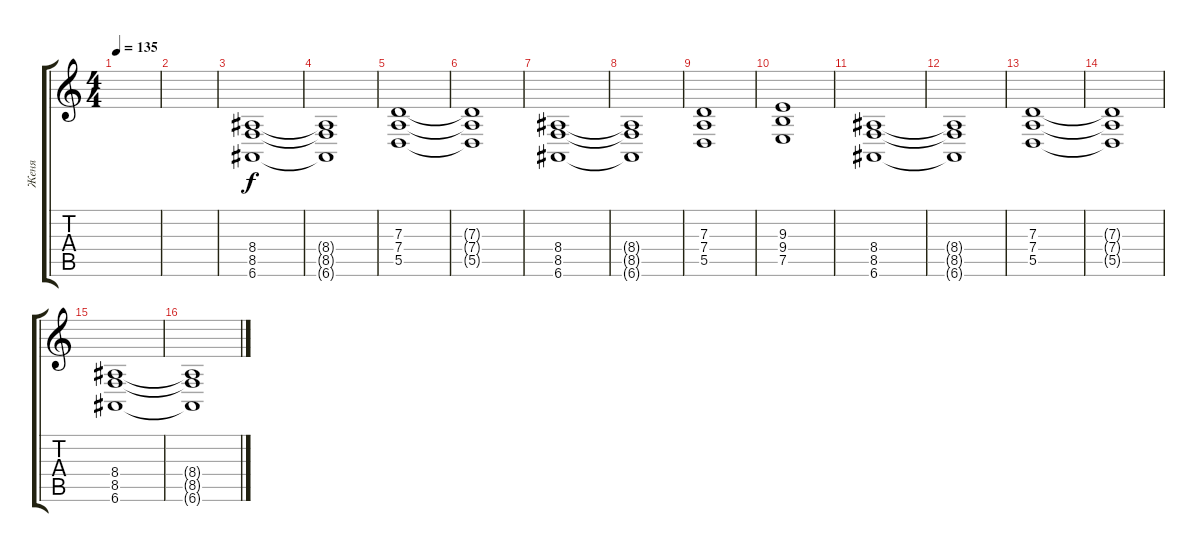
\track ("Женя" "Женя") {instrument stringensemble1}
\staff {score tabs}
\tuning (E4 B3 G3 D3 A2 E2) {hide}
\ts (4 4)
\tempo 135
\clef g2
\ks c
|
|
(8.4 8.5 6.6).1 |
(8.4{t} 8.5{t} 6.6{t}).1 |
(7.3 7.4 5.5).1 |
(7.3{t} 7.4{t} 5.5{t}).1 |
(8.4 8.5 6.6).1 |
(8.4{t} 8.5{t} 6.6{t}).1 |
(7.3 7.4 5.5).1 |
(9.3 9.4 7.5).1 |
(8.4 8.5 6.6).1 |
(8.4{t} 8.5{t} 6.6{t}).1 |
(7.3 7.4 5.5).1 |
(7.3{t} 7.4{t} 5.5{t}).1 |
(8.4 8.5 6.6).1 |
(8.4{t} 8.5{t} 6.6{t}).1
